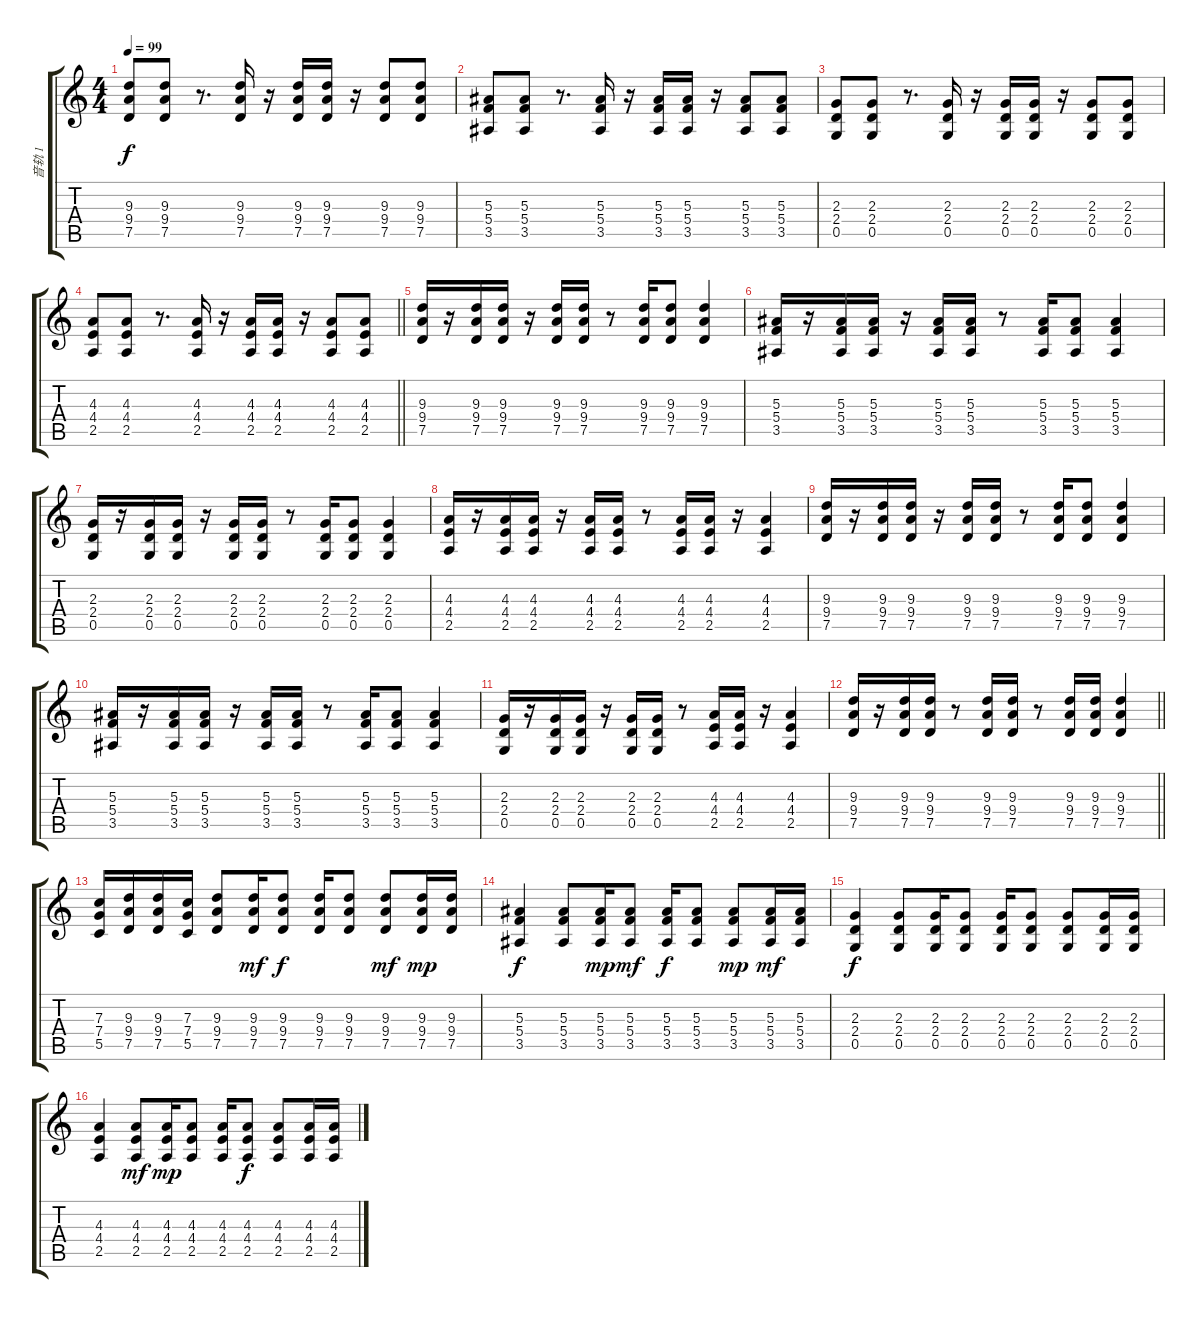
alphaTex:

\track ("音轨 1" "音轨 1") {instrument overdrivenguitar}
\staff {score tabs}
\tuning (D4 A3 F3 C3 G2 C2) {hide}
\ts (4 4)
\tempo 99
\clef g2
\ks c
(9.3 9.4 7.5).8{dy f} (9.3 9.4 7.5).8 r.8{d} (9.3 9.4 7.5).16 r.16 (9.3 9.4 7.5).16 (9.3 9.4 7.5).16 r.16 (9.3 9.4 7.5).8 (9.3 9.4 7.5).8 |
(5.3 5.4 3.5).8 (5.3 5.4 3.5).8 r.8{d} (5.3 5.4 3.5).16 r.16 (5.3 5.4 3.5).16 (5.3 5.4 3.5).16 r.16 (5.3 5.4 3.5).8 (5.3 5.4 3.5).8 |
(2.3 2.4 0.5).8 (2.3 2.4 0.5).8 r.8{d} (2.3 2.4 0.5).16 r.16 (2.3 2.4 0.5).16 (2.3 2.4 0.5).16{txt ""} r.16 (2.3 2.4 0.5).8 (2.3 2.4 0.5).8 |
\barLineRight lightlight
(4.3 4.4 2.5).8 (4.3 4.4 2.5).8 r.8{d} (4.3 4.4 2.5).16 r.16 (4.3 4.4 2.5).16 (4.3 4.4 2.5).16 r.16 (4.3 4.4 2.5).8 (4.3 4.4 2.5).8 |
(9.3 9.4 7.5).16 r.16 (9.3 9.4 7.5).16 (9.3 9.4 7.5).16 r.16 (9.3 9.4 7.5).16 (9.3 9.4 7.5).16 r.8 (9.3 9.4 7.5).16 (9.3 9.4 7.5).8 (9.3 9.4 7.5).4 |
(5.3 5.4 3.5).16 r.16 (5.3 5.4 3.5).16 (5.3 5.4 3.5).16 r.16 (5.3 5.4 3.5).16 (5.3 5.4 3.5).16 r.8 (5.3 5.4 3.5).16 (5.3 5.4 3.5).8 (5.3 5.4 3.5).4 |
(2.3 2.4 0.5).16 r.16 (2.3 2.4 0.5).16 (2.3 2.4 0.5).16 r.16 (2.3 2.4 0.5).16 (2.3 2.4 0.5).16 r.8 (2.3 2.4 0.5).16 (2.3 2.4 0.5).8 (2.3 2.4 0.5).4 |
(4.3 4.4 2.5).16 r.16 (4.3 4.4 2.5).16 (4.3 4.4 2.5).16 r.16 (4.3 4.4 2.5).16 (4.3 4.4 2.5).16 r.8 (4.3 4.4 2.5).16 (4.3 4.4 2.5).16 r.16 (4.3 4.4 2.5).4 |
(9.3 9.4 7.5).16 r.16 (9.3 9.4 7.5).16 (9.3 9.4 7.5).16 r.16 (9.3 9.4 7.5).16 (9.3 9.4 7.5).16 r.8 (9.3 9.4 7.5).16 (9.3 9.4 7.5).8 (9.3 9.4 7.5).4 |
(5.3 5.4 3.5).16 r.16 (5.3 5.4 3.5).16 (5.3 5.4 3.5).16 r.16 (5.3 5.4 3.5).16 (5.3 5.4 3.5).16 r.8 (5.3 5.4 3.5).16 (5.3 5.4 3.5).8 (5.3 5.4 3.5).4 |
(2.3 2.4 0.5).16 r.16 (2.3 2.4 0.5).16 (2.3 2.4 0.5).16 r.16 (2.3 2.4 0.5).16 (2.3 2.4 0.5).16 r.8 (4.3 4.4 2.5).16 (4.3 4.4 2.5).16 r.16 (4.3 4.4 2.5).4 |
\barLineRight lightlight
(9.3 9.4 7.5).16 r.16 (9.3 9.4 7.5).16 (9.3 9.4 7.5).16 r.8 (9.3 9.4 7.5).16 (9.3 9.4 7.5).16 r.8 (9.3 9.4 7.5).16 (9.3 9.4 7.5).16 (9.3 9.4 7.5).4 |
(7.3 7.4 5.5).16 (9.3 9.4 7.5).16 (9.3 9.4 7.5).16 (7.3 7.4 5.5).16 (9.3 9.4 7.5).8 (9.3 9.4 7.5).16{dy mf} (9.3 9.4 7.5).8{dy f} (9.3 9.4 7.5).16 (9.3 9.4 7.5).8 (9.3 9.4 7.5).8{dy mf} (9.3 9.4 7.5).16{dy mp} (9.3 9.4 7.5).16 |
(5.3 5.4 3.5).4{dy f} (5.3 5.4 3.5).8 (5.3 5.4 3.5).16{dy mp} (5.3 5.4 3.5).8{dy mf} (5.3 5.4 3.5).16{dy f} (5.3 5.4 3.5).8 (5.3 5.4 3.5).8{dy mp} (5.3 5.4 3.5).16{dy mf} (5.3 5.4 3.5).16 |
(2.3 2.4 0.5).4{dy f} (2.3 2.4 0.5).8 (2.3 2.4 0.5).16 (2.3 2.4 0.5).8 (2.3 2.4 0.5).16 (2.3 2.4 0.5).8 (2.3 2.4 0.5).8 (2.3 2.4 0.5).16 (2.3 2.4 0.5).16 |
(4.3 4.4 2.5).4 (4.3 4.4 2.5).8{dy mf} (4.3 4.4 2.5).16{dy mp} (4.3 4.4 2.5).8 (4.3 4.4 2.5).16 (4.3 4.4 2.5).8{dy f} (4.3 4.4 2.5).8 (4.3 4.4 2.5).16 (4.3 4.4 2.5).16
